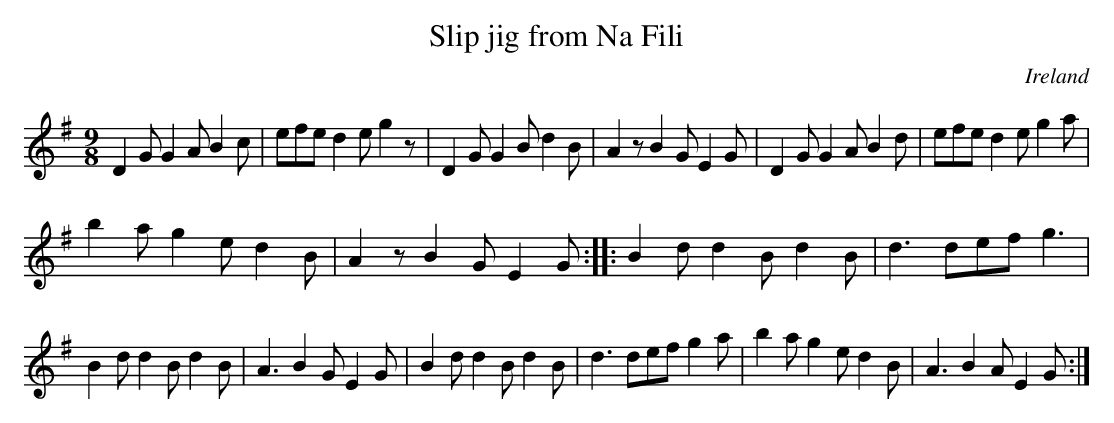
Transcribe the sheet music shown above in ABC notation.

X:1
T:Slip jig from Na Fili
M:9/8
O:Ireland
K:G major
D2G G2A B2c|efe d2e g2z|\
D2G G2B d2B|A2z B2G E2G|\
D2G G2A B2d|efe d2e g2a|
b2a g2e d2B|A2z B2G E2G ::\
B2d d2B d2B|d3 def g3|
B2d d2B d2B|A3 B2G E2G|\
B2d d2B d2B|d3 def g2a|\
b2a g2e d2B|A3 B2A E2G:|
